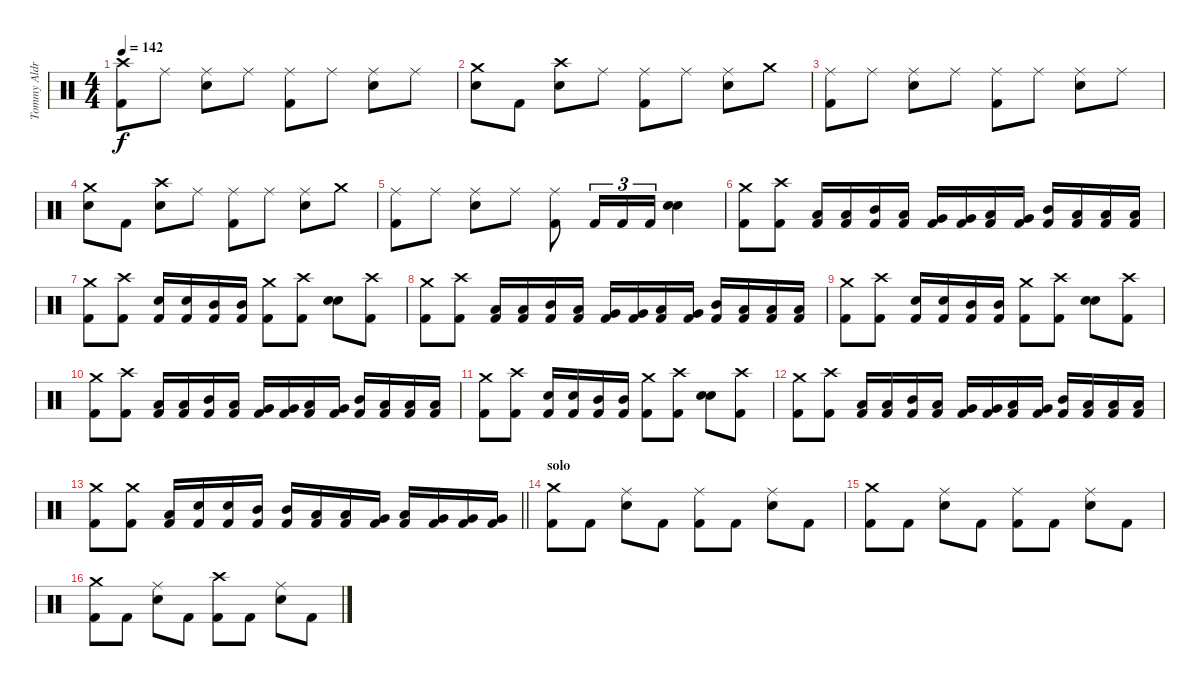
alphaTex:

\track ("Tommy Aldridge" "Tommy Aldr") {instrument percussion}
\staff {score}
\articulation defaults
\ts (4 4)
\tempo 142
\clef neutral
\ks c
("Crash high (hit)" "Kick (hit) 2").8{dy f} "Ride (middle)".8 ("Ride (middle)" "Snare (hit) 2").8 "Ride (middle)".8 ("Ride (middle)" "Kick (hit) 2").8 "Ride (middle)".8 ("Ride (middle)" "Snare (hit) 2").8 "Ride (middle)".8 |
("Crash medium (hit)" "Snare (hit) 2").8 "Kick (hit) 2".8 ("Crash high (hit)" "Snare (hit) 2").8 "Ride (middle)".8 ("Ride (middle)" "Kick (hit) 2").8 "Ride (middle)".8 ("Ride (middle)" "Snare (hit) 2").8 "Crash medium (hit)".8 |
("Ride (middle)" "Kick (hit) 2").8 "Ride (middle)".8 ("Ride (middle)" "Snare (hit) 2").8 "Ride (middle)".8 ("Ride (middle)" "Kick (hit) 2").8 "Ride (middle)".8 ("Ride (middle)" "Snare (hit) 2").8 "Ride (middle)".8 |
("Crash medium (hit)" "Snare (hit) 2").8 "Kick (hit) 2".8 ("Crash high (hit)" "Snare (hit) 2").8 "Ride (middle)".8 ("Ride (middle)" "Kick (hit) 2").8 "Ride (middle)".8 ("Ride (middle)" "Snare (hit) 2").8 "Crash medium (hit)".8 |
("Ride (middle)" "Kick (hit) 2").8 "Ride (middle)".8 ("Ride (middle)" "Snare (hit) 2").8 "Ride (middle)".8 ("Ride (middle)" "Kick (hit) 2").8 "Kick (hit) 2".16{tu (3 2)} "Kick (hit) 2".16{tu (3 2)} "Kick (hit) 2".16{tu (3 2)} ("Snare (hit) 2" "Snare (hit) 2").4{bd 240} |
("Crash medium (hit)" "Kick (hit) 2").8 ("Crash high (hit)" "Kick (hit) 2").8 ("Low Tom (hit)" "Kick (hit) 2").16 ("Low Tom (hit)" "Kick (hit) 2").16 ("Mid Tom (hit)" "Kick (hit) 2").16 ("Low Tom (hit)" "Kick (hit) 2").16 ("Very Low Tom (hit)" "Kick (hit) 2").16 ("Very Low Tom (hit)" "Kick (hit) 2").16 ("Low Floor Tom (hit)" "Kick (hit) 2").16 ("Very Low Tom (hit)" "Kick (hit) 2").16 ("Mid Tom (hit)" "Kick (hit) 2").16 ("Low Tom (hit)" "Kick (hit) 2").16 ("Low Tom (hit)" "Kick (hit) 2").16 ("Low Tom (hit)" "Kick (hit) 2").16 |
("Crash medium (hit)" "Kick (hit) 2").8 ("Crash high (hit)" "Kick (hit) 2").8 ("Snare (hit) 2" "Kick (hit) 2").16 ("Snare (hit) 2" "Kick (hit) 2").16 ("Mid Tom (hit)" "Kick (hit) 2").16 ("Mid Tom (hit)" "Kick (hit) 2").16 ("Crash medium (hit)" "Kick (hit) 2").8 ("Crash high (hit)" "Kick (hit) 2").8 ("Snare (hit) 2" "Snare (hit) 2").8{bd 480} ("Crash high (hit)" "Kick (hit) 2").8 |
("Crash medium (hit)" "Kick (hit) 2").8 ("Crash high (hit)" "Kick (hit) 2").8 ("Low Tom (hit)" "Kick (hit) 2").16 ("Low Tom (hit)" "Kick (hit) 2").16 ("Mid Tom (hit)" "Kick (hit) 2").16 ("Low Tom (hit)" "Kick (hit) 2").16 ("Very Low Tom (hit)" "Kick (hit) 2").16 ("Very Low Tom (hit)" "Kick (hit) 2").16 ("Low Floor Tom (hit)" "Kick (hit) 2").16 ("Very Low Tom (hit)" "Kick (hit) 2").16 ("Mid Tom (hit)" "Kick (hit) 2").16 ("Low Tom (hit)" "Kick (hit) 2").16 ("Low Tom (hit)" "Kick (hit) 2").16 ("Low Tom (hit)" "Kick (hit) 2").16 |
("Crash medium (hit)" "Kick (hit) 2").8 ("Crash high (hit)" "Kick (hit) 2").8 ("Snare (hit) 2" "Kick (hit) 2").16 ("Snare (hit) 2" "Kick (hit) 2").16 ("Mid Tom (hit)" "Kick (hit) 2").16 ("Mid Tom (hit)" "Kick (hit) 2").16 ("Crash medium (hit)" "Kick (hit) 2").8 ("Crash high (hit)" "Kick (hit) 2").8 ("Snare (hit) 2" "Snare (hit) 2").8{bd 480} ("Crash high (hit)" "Kick (hit) 2").8 |
("Crash medium (hit)" "Kick (hit) 2").8 ("Crash high (hit)" "Kick (hit) 2").8 ("Low Tom (hit)" "Kick (hit) 2").16 ("Low Tom (hit)" "Kick (hit) 2").16 ("Mid Tom (hit)" "Kick (hit) 2").16 ("Low Tom (hit)" "Kick (hit) 2").16 ("Very Low Tom (hit)" "Kick (hit) 2").16 ("Very Low Tom (hit)" "Kick (hit) 2").16 ("Low Floor Tom (hit)" "Kick (hit) 2").16 ("Very Low Tom (hit)" "Kick (hit) 2").16 ("Mid Tom (hit)" "Kick (hit) 2").16 ("Low Tom (hit)" "Kick (hit) 2").16 ("Low Tom (hit)" "Kick (hit) 2").16 ("Low Tom (hit)" "Kick (hit) 2").16 |
("Crash medium (hit)" "Kick (hit) 2").8 ("Crash high (hit)" "Kick (hit) 2").8 ("Snare (hit) 2" "Kick (hit) 2").16 ("Snare (hit) 2" "Kick (hit) 2").16 ("Mid Tom (hit)" "Kick (hit) 2").16 ("Mid Tom (hit)" "Kick (hit) 2").16 ("Crash medium (hit)" "Kick (hit) 2").8 ("Crash high (hit)" "Kick (hit) 2").8 ("Snare (hit) 2" "Snare (hit) 2").8{bd 480} ("Crash high (hit)" "Kick (hit) 2").8 |
("Crash medium (hit)" "Kick (hit) 2").8 ("Crash high (hit)" "Kick (hit) 2").8 ("Low Tom (hit)" "Kick (hit) 2").16 ("Low Tom (hit)" "Kick (hit) 2").16 ("Mid Tom (hit)" "Kick (hit) 2").16 ("Low Tom (hit)" "Kick (hit) 2").16 ("Very Low Tom (hit)" "Kick (hit) 2").16 ("Very Low Tom (hit)" "Kick (hit) 2").16 ("Low Floor Tom (hit)" "Kick (hit) 2").16 ("Very Low Tom (hit)" "Kick (hit) 2").16 ("Mid Tom (hit)" "Kick (hit) 2").16 ("Low Tom (hit)" "Kick (hit) 2").16 ("Low Tom (hit)" "Kick (hit) 2").16 ("Low Tom (hit)" "Kick (hit) 2").16 |
\barLineRight lightlight
("Crash medium (hit)" "Kick (hit) 2").8 ("Crash medium (hit)" "Kick (hit) 2").8 ("Low Tom (hit)" "Kick (hit) 2").16 ("Snare (hit) 2" "Kick (hit) 2").16 ("Snare (hit) 2" "Kick (hit) 2").16 ("Mid Tom (hit)" "Kick (hit) 2").16 ("Mid Tom (hit)" "Kick (hit) 2").16 ("Low Tom (hit)" "Kick (hit) 2").16 ("Low Tom (hit)" "Kick (hit) 2").16 ("Very Low Tom (hit)" "Kick (hit) 2").16 ("Low Floor Tom (hit)" "Kick (hit) 2").16 ("Very Low Tom (hit)" "Kick (hit) 2").16 ("Very Low Tom (hit)" "Kick (hit) 2").16 ("Very Low Tom (hit)" "Kick (hit) 2").16 |
\section ("" "solo")
("Crash medium (hit)" "Kick (hit) 2").8 "Kick (hit) 2".8 ("Ride (middle)" "Snare (hit) 2").8 "Kick (hit) 2".8 ("Ride (middle)" "Kick (hit) 2").8 "Kick (hit) 2".8 ("Ride (middle)" "Snare (hit) 2").8 "Kick (hit) 2".8 |
("Crash medium (hit)" "Kick (hit) 2").8 "Kick (hit) 2".8 ("Ride (middle)" "Snare (hit) 2").8 "Kick (hit) 2".8 ("Ride (middle)" "Kick (hit) 2").8 "Kick (hit) 2".8 ("Ride (middle)" "Snare (hit) 2").8 "Kick (hit) 2".8 |
("Crash medium (hit)" "Kick (hit) 2").8 "Kick (hit) 2".8 ("Ride (middle)" "Snare (hit) 2").8 "Kick (hit) 2".8 ("Crash high (hit)" "Kick (hit) 2").8 "Kick (hit) 2".8 ("Ride (middle)" "Snare (hit) 2").8 "Kick (hit) 2".8
